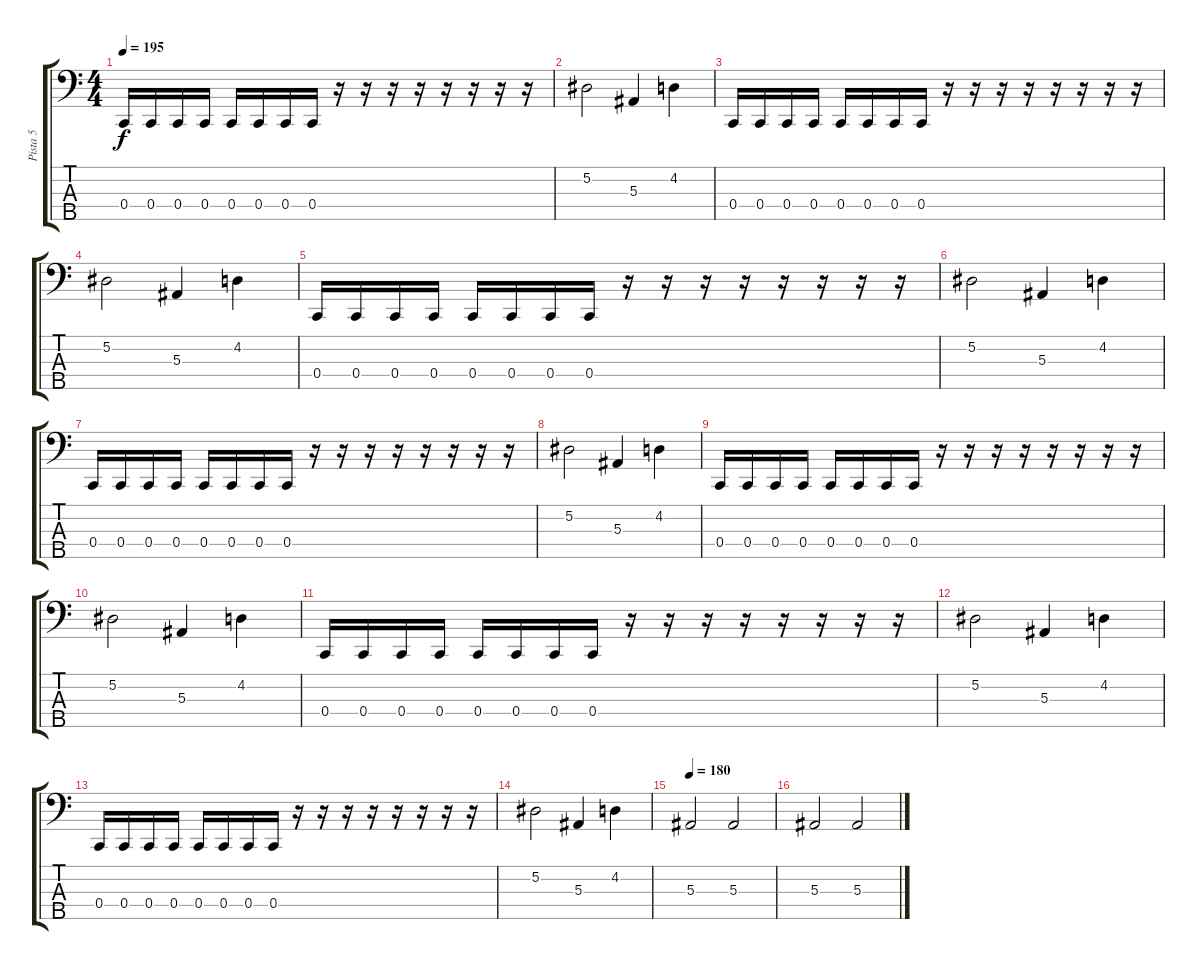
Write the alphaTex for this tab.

\track ("Pista 5" "Pista 5") {instrument electricbasspick}
\staff {score tabs}
\tuning (Eb2 Bb1 F1 C1 G0) {hide}
\ts (4 4)
\tempo 195
\clef f4
\ks c
0.4.16{dy f} 0.4.16 0.4.16 0.4.16 0.4.16 0.4.16 0.4.16 0.4.16 r.16 r.16 r.16 r.16 r.16 r.16 r.16 r.16 |
5.2.2 5.3.4 4.2.4 |
0.4.16 0.4.16 0.4.16 0.4.16 0.4.16 0.4.16 0.4.16 0.4.16 r.16 r.16 r.16 r.16 r.16 r.16 r.16 r.16 |
5.2.2 5.3.4 4.2.4 |
0.4.16 0.4.16 0.4.16 0.4.16 0.4.16 0.4.16 0.4.16 0.4.16 r.16 r.16 r.16 r.16 r.16 r.16 r.16 r.16 |
5.2.2 5.3.4 4.2.4 |
0.4.16 0.4.16 0.4.16 0.4.16 0.4.16 0.4.16 0.4.16 0.4.16 r.16 r.16 r.16 r.16 r.16 r.16 r.16 r.16 |
5.2.2 5.3.4 4.2.4 |
0.4.16 0.4.16 0.4.16 0.4.16 0.4.16 0.4.16 0.4.16 0.4.16 r.16 r.16 r.16 r.16 r.16 r.16 r.16 r.16 |
5.2.2 5.3.4 4.2.4 |
0.4.16 0.4.16 0.4.16 0.4.16 0.4.16 0.4.16 0.4.16 0.4.16 r.16 r.16 r.16 r.16 r.16 r.16 r.16 r.16 |
5.2.2 5.3.4 4.2.4 |
0.4.16 0.4.16 0.4.16 0.4.16 0.4.16 0.4.16 0.4.16 0.4.16 r.16 r.16 r.16 r.16 r.16 r.16 r.16 r.16 |
5.2.2 5.3.4 4.2.4 |
\tempo 180
5.3.2 5.3.2 |
5.3.2 5.3.2
